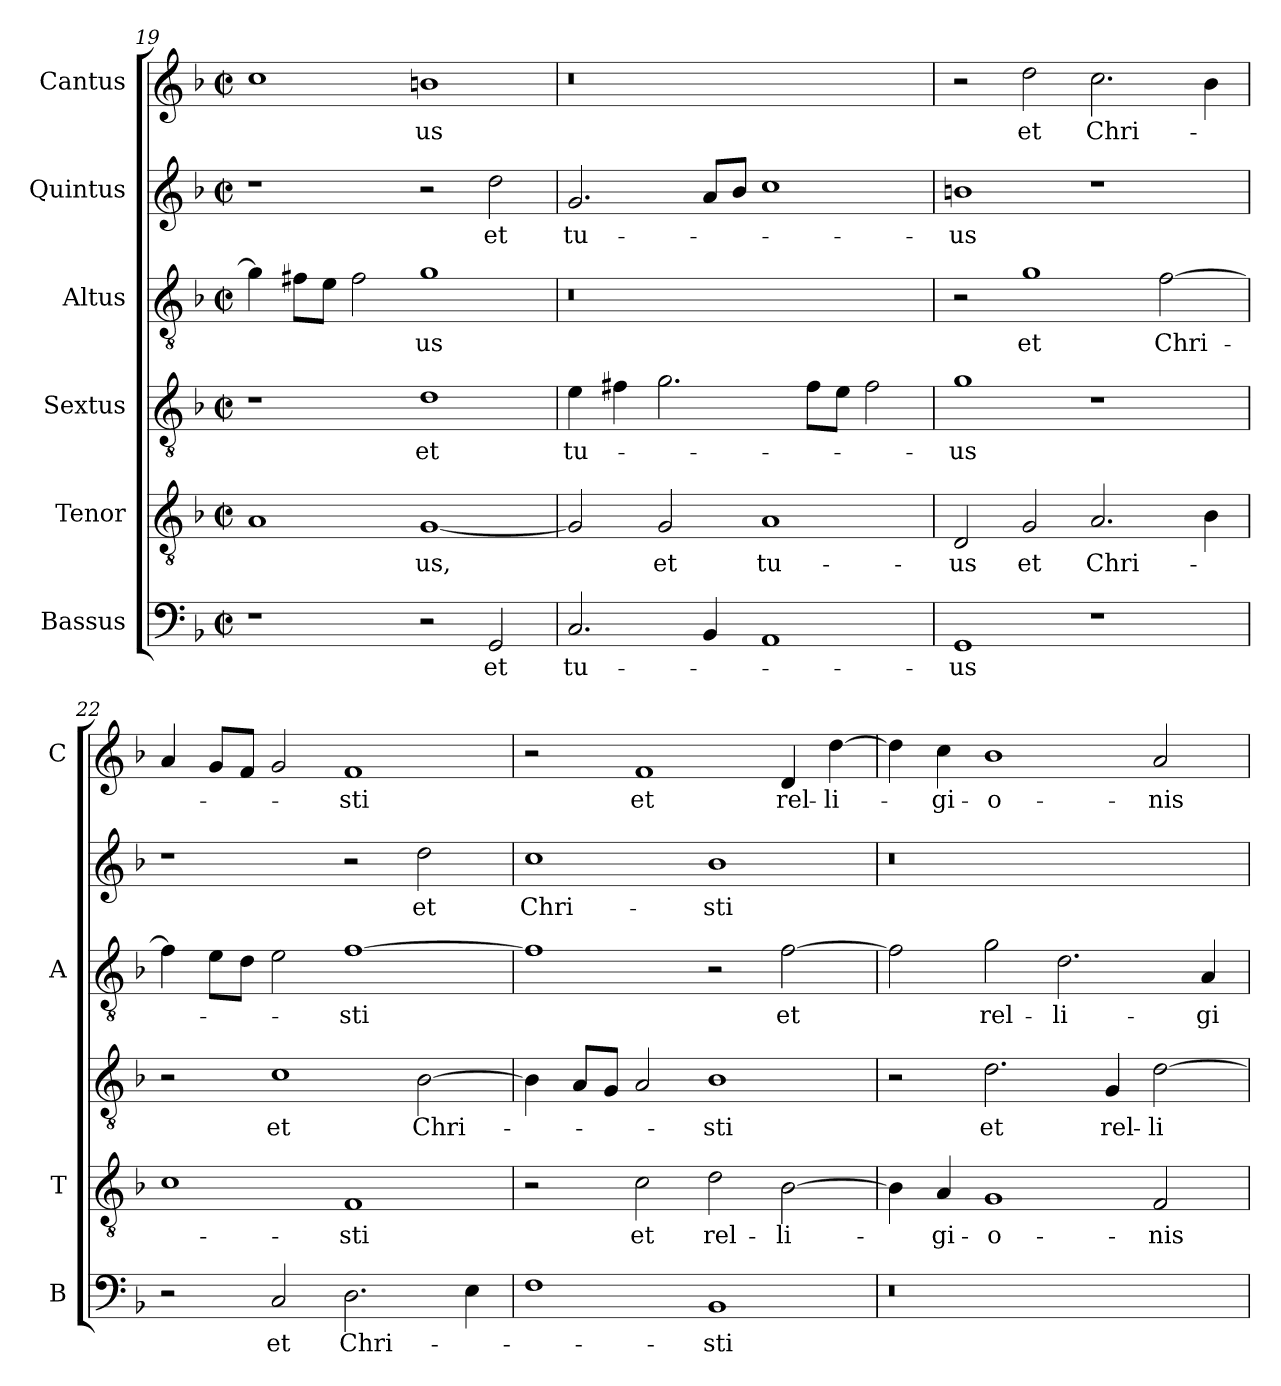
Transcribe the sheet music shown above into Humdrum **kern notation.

**kern	**text	**kern	**text	**kern	**text	**kern	**text	**kern	**text	**kern	**text
*part6	*part6	*part5	*part5	*part4	*part4	*part3	*part3	*part2	*part2	*part1	*part1
*staff6	*staff6	*staff5	*staff5	*staff4	*staff4	*staff3	*staff3	*staff2	*staff2	*staff1	*staff1
*I"Bassus	*	*I"Tenor	*	*I"Sextus	*	*I"Altus	*	*I"Quintus	*	*I"Cantus	*
*I'B	*	*I'T	*	*	*	*I'A	*	*	*	*I'C	*
*clefF4	*	*clefGv2	*	*clefGv2	*	*clefGv2	*	*clefG2	*	*clefG2	*
*k[b-]	*	*k[b-]	*	*k[b-]	*	*k[b-]	*	*k[b-]	*	*k[b-]	*
*F:	*	*F:	*	*F:	*	*F:	*	*F:	*	*F:	*
*M2/2	*	*M2/2	*	*M2/2	*	*M2/2	*	*M2/2	*	*M2/2	*
*met(c|)	*	*met(c|)	*	*met(c|)	*	*met(c|)	*	*met(c|)	*	*met(c|)	*
=19	=19	=19	=19	=19	=19	=19	=19	=19	=19	=19	=19
1r	.	1A	.	1r	.	4g\]	.	1r	.	1cc	.
.	.	.	.	.	.	8f#X\L	.	.	.	.	.
.	.	.	.	.	.	8e\J	.	.	.	.	.
.	.	.	.	.	.	2f#\	.	.	.	.	.
2r	.	[1G	-us,	1d	et	1g	-us	2r	.	1bn	-us
2GG/	et	.	.	.	.	.	.	2dd\	et	.	.
=20	=20	=20	=20	=20	=20	=20	=20	=20	=20	=20	=20
2.C/	tu-	2G/]	.	4e\	tu-	0r	.	2.g/	tu-	0r	.
.	.	.	.	4f#X\	.	.	.	.	.	.	.
.	.	2G/	et	2.g\	.	.	.	.	.	.	.
4BB-/	.	.	.	.	.	.	.	8a/L	.	.	.
.	.	.	.	.	.	.	.	8b-/J	.	.	.
1AA	.	1A	tu-	.	.	.	.	1cc	.	.	.
.	.	.	.	8f#\L	.	.	.	.	.	.	.
.	.	.	.	8e\J	.	.	.	.	.	.	.
.	.	.	.	2f#\	.	.	.	.	.	.	.
!!LO:PB:g=z
=21	=21	=21	=21	=21	=21	=21	=21	=21	=21	=21	=21
1GG	-us	2D/	-us	1g	-us	2r	.	1bn	-us	2r	.
.	.	2G/	et	.	.	1g	et	.	.	2dd\	et
1r	.	2.A/	Chri-	1r	.	.	.	1r	.	2.cc\	Chri-
.	.	.	.	.	.	[2f\	Chri-	.	.	.	.
.	.	4B-\	.	.	.	.	.	.	.	4b-\	.
=22	=22	=22	=22	=22	=22	=22	=22	=22	=22	=22	=22
2r	.	1c	.	2r	.	4f\]	.	1r	.	4a/	.
.	.	.	.	.	.	8e\L	.	.	.	8g/L	.
.	.	.	.	.	.	8d\J	.	.	.	8f/J	.
2C/	et	.	.	1c	et	2e\	.	.	.	2g/	.
2.D\	Chri-	1F	-sti	.	.	[1f	-sti	2r	.	1f	-sti
.	.	.	.	[2B-\	Chri-	.	.	2dd\	et	.	.
4E\	.	.	.	.	.	.	.	.	.	.	.
=23	=23	=23	=23	=23	=23	=23	=23	=23	=23	=23	=23
1F	.	2r	.	4B-\]	.	1f]	.	1cc	Chri-	2r	.
.	.	.	.	8A/L	.	.	.	.	.	.	.
.	.	.	.	8G/J	.	.	.	.	.	.	.
.	.	2c\	et	2A/	.	.	.	.	.	1f	et
1BB-	-sti	2d\	rel-	1B-	-sti	2r	.	1b-	-sti	.	.
.	.	[2B-\	-li-	.	.	[2f\	et	.	.	4d/	rel-
.	.	.	.	.	.	.	.	.	.	[4dd\	-li-
!!LO:LB:g=z
=24	=24	=24	=24	=24	=24	=24	=24	=24	=24	=24	=24
0r	.	4B-\]	.	2r	.	2f\]	.	0r	.	4dd\]	.
.	.	4A/	-gi-	.	.	.	.	.	.	4cc\	-gi-
.	.	1G	-o-	2.d\	et	2g\	rel-	.	.	1b-	-o-
.	.	.	.	.	.	2.d\	-li-	.	.	.	.
.	.	.	.	4G/	rel-	.	.	.	.	.	.
.	.	2F/	-nis	[2d\	-li-	.	.	.	.	2a/	-nis
.	.	.	.	.	.	4A/	-gi-	.	.	.	.
=	=	=	=	=	=	=	=	=	=	=	=
*-	*-	*-	*-	*-	*-	*-	*-	*-	*-	*-	*-
